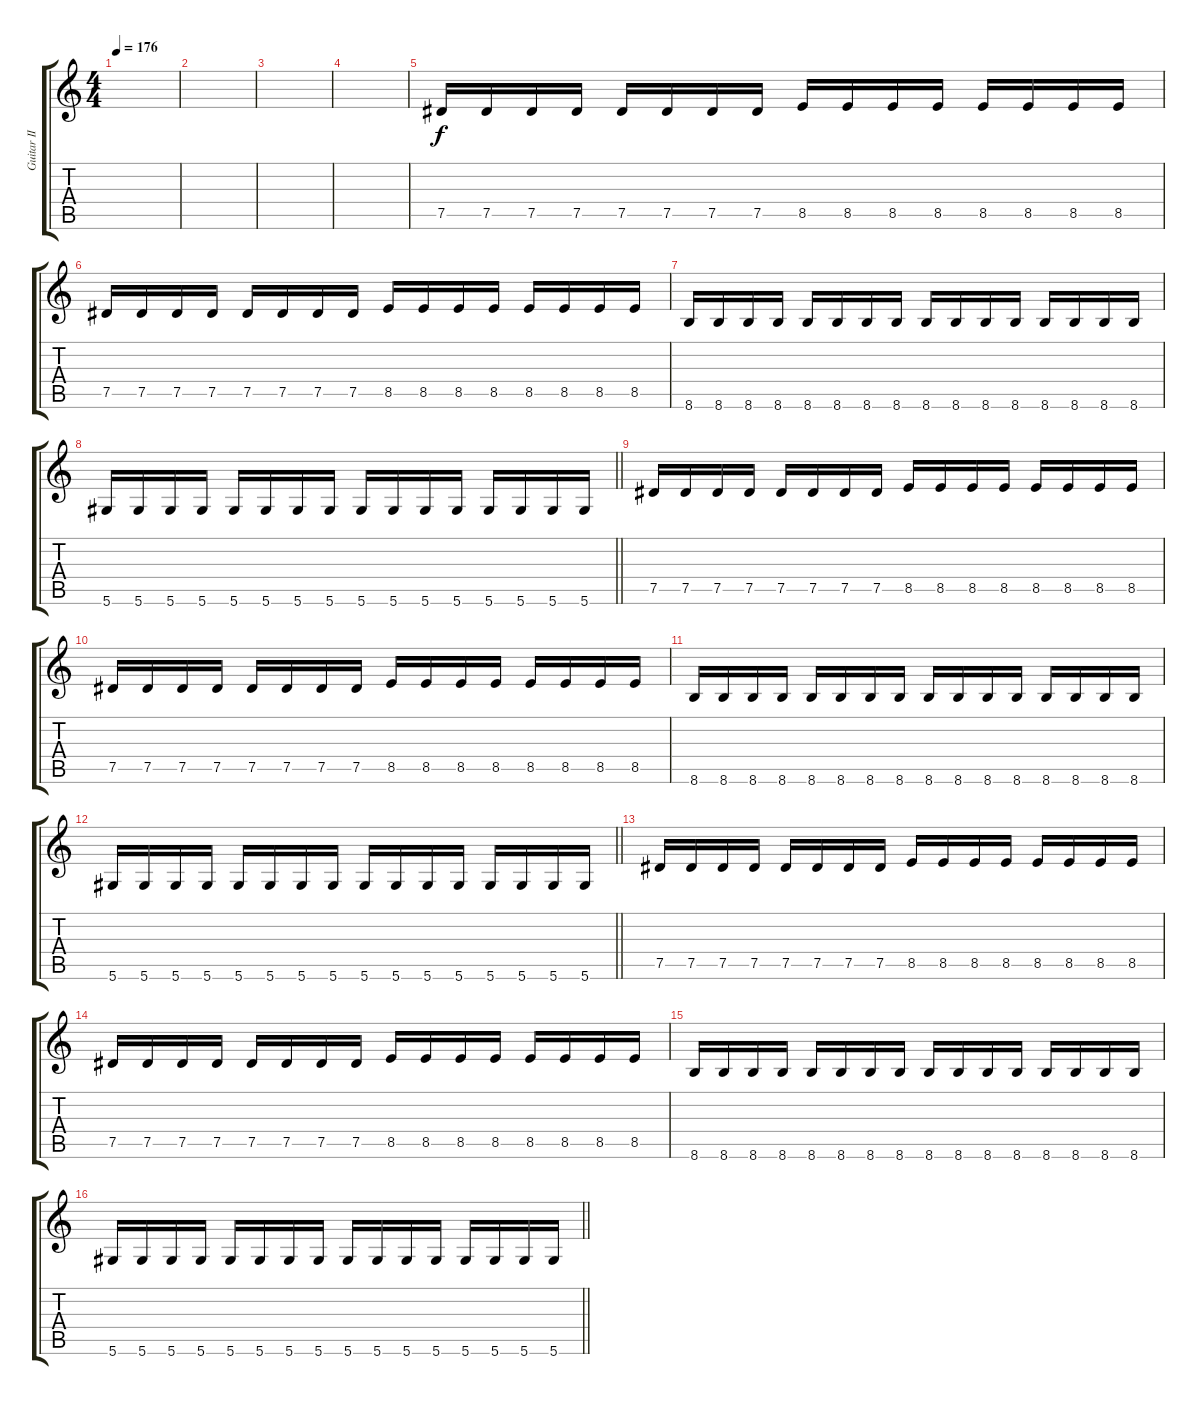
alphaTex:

\track ("Guitar II" "Guitar II") {instrument distortionguitar}
\staff {score tabs}
\tuning (Eb4 Bb3 Gb3 Db3 Ab2 Eb2) {hide}
\ts (4 4)
\tempo 176
\clef g2
\ks c
|
|
|
|
7.5.16 7.5.16 7.5.16 7.5.16 7.5.16 7.5.16 7.5.16 7.5.16 8.5.16 8.5.16 8.5.16 8.5.16 8.5.16 8.5.16 8.5.16 8.5.16 |
7.5.16 7.5.16 7.5.16 7.5.16 7.5.16 7.5.16 7.5.16 7.5.16 8.5.16 8.5.16 8.5.16 8.5.16 8.5.16 8.5.16 8.5.16 8.5.16 |
8.6.16 8.6.16 8.6.16 8.6.16 8.6.16 8.6.16 8.6.16 8.6.16 8.6.16 8.6.16 8.6.16 8.6.16 8.6.16 8.6.16 8.6.16 8.6.16 |
\barLineRight lightlight
5.6.16 5.6.16 5.6.16 5.6.16 5.6.16 5.6.16 5.6.16 5.6.16 5.6.16 5.6.16 5.6.16 5.6.16 5.6.16 5.6.16 5.6.16 5.6.16 |
7.5.16 7.5.16 7.5.16 7.5.16 7.5.16 7.5.16 7.5.16 7.5.16 8.5.16 8.5.16 8.5.16 8.5.16 8.5.16 8.5.16 8.5.16 8.5.16 |
7.5.16 7.5.16 7.5.16 7.5.16 7.5.16 7.5.16 7.5.16 7.5.16 8.5.16 8.5.16 8.5.16 8.5.16 8.5.16 8.5.16 8.5.16 8.5.16 |
8.6.16 8.6.16 8.6.16 8.6.16 8.6.16 8.6.16 8.6.16 8.6.16 8.6.16 8.6.16 8.6.16 8.6.16 8.6.16 8.6.16 8.6.16 8.6.16 |
\barLineRight lightlight
5.6.16 5.6.16 5.6.16 5.6.16 5.6.16 5.6.16 5.6.16 5.6.16 5.6.16 5.6.16 5.6.16 5.6.16 5.6.16 5.6.16 5.6.16 5.6.16 |
7.5.16 7.5.16 7.5.16 7.5.16 7.5.16 7.5.16 7.5.16 7.5.16 8.5.16 8.5.16 8.5.16 8.5.16 8.5.16 8.5.16 8.5.16 8.5.16 |
7.5.16 7.5.16 7.5.16 7.5.16 7.5.16 7.5.16 7.5.16 7.5.16 8.5.16 8.5.16 8.5.16 8.5.16 8.5.16 8.5.16 8.5.16 8.5.16 |
8.6.16 8.6.16 8.6.16 8.6.16 8.6.16 8.6.16 8.6.16 8.6.16 8.6.16 8.6.16 8.6.16 8.6.16 8.6.16 8.6.16 8.6.16 8.6.16 |
\barLineRight lightlight
5.6.16 5.6.16 5.6.16 5.6.16 5.6.16 5.6.16 5.6.16 5.6.16 5.6.16 5.6.16 5.6.16 5.6.16 5.6.16 5.6.16 5.6.16 5.6.16
